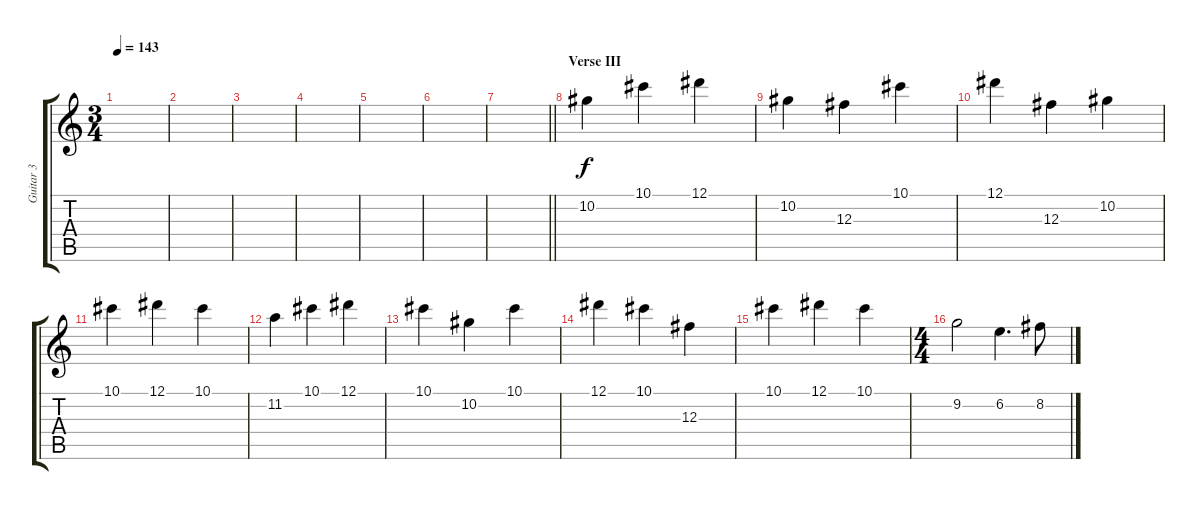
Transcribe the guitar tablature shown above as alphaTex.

\track ("Guitar 3" "Guitar 3") {instrument distortionguitar}
\staff {score tabs}
\tuning (Eb4 Bb3 Gb3 Db3 Ab2 Eb2) {hide}
\ts (3 4)
\tempo 143
\clef g2
\ks c
|
|
|
|
|
|
\barLineRight lightlight
|
\section ("" "Verse III")
10.2.4 10.1.4 12.1.4 |
10.2.4 12.3.4 10.1.4 |
12.1.4 12.3.4 10.2.4 |
10.1.4 12.1.4 10.1.4 |
11.2.4 10.1.4 12.1.4 |
10.1.4 10.2.4 10.1.4 |
12.1.4 10.1.4 12.3.4 |
10.1.4 12.1.4 10.1.4 |
\ts (4 4)
9.2.2 6.2.4{d} 8.2.8
